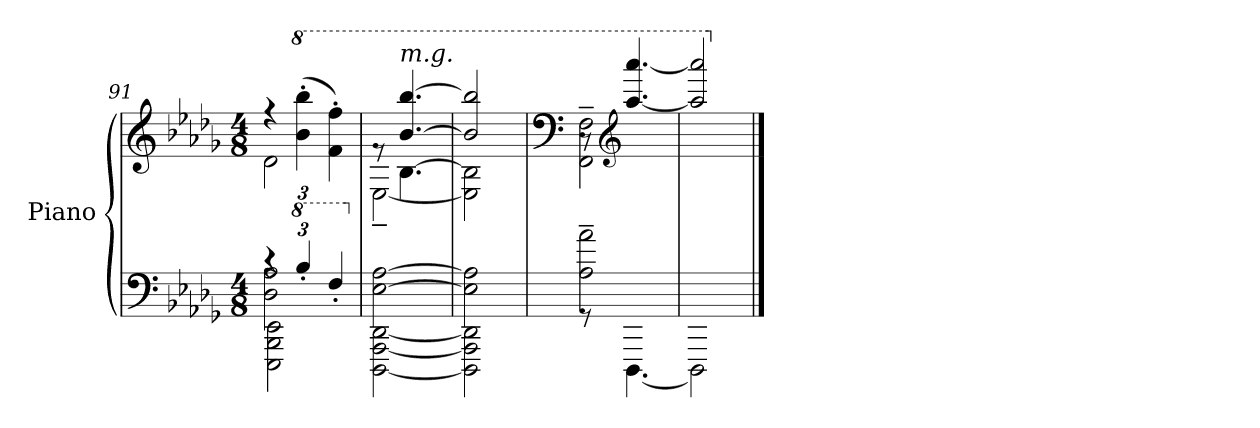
**kern	**kern
*part1	*part1
*staff2	*staff1
*I"Piano	*
*I'Pno.	*
*clefF4	*clefG2
*k[b-e-a-d-g-]	*k[b-e-a-d-g-]
*D-:	*D-:
*M4/8	*M4/8
=91	=91
*^	*
*	*Xbrackettup	*Xbrackettup
*	*^	*^
2D-\ 2A-\	6rc	2EEE-\ 2BBB-\ 2EE-\	6rff	2d-\
*8va	*	*	*	*
*	*	*	*8va	*
.	6b-'</	.	(>6bb-\'> 6bbb-\'>	.
.	6f'</	.	6ff\'> 6fff\'>)	.
*v	*v	*v	*	*
*	*v	*v
=92	=92
*X8va	*
*^	*^
*	*	*	*^
[2E-\ [2A-\	[2DDD-\ [>2AAA-\ [>2DD-\	8rff	[2e-~>\	8ryy
!	!	!LO:TX:a:i:t=m.g.	!	!
.	.	[>4.bb-/ [>4.bbb-/	.	[>4.b-\
*	*	*	*v	*v
=93	=93	=93	=93
2E-\] 2A-\]	2DDD-\] 2AAA-\] 2DD-\]	2bb-/] 2bbb-/]	2e-\] 2b-\]
=94	=94	=94	=94
*	*	*clefF4	*
2A-\~< 2a-\~<	8rGG	2F\~< 2f\~<	8rc
*	*	*clefG2	*
.	[<4.DDD-\	.	[>4.aaa-/ [>4.aaaa-/
*v	*v	*	*
*	*v	*v
=95	=95
2DDD-\]	2aaa-/] 2aaaa-/]
*	*X8va
==	==
*-	*-
